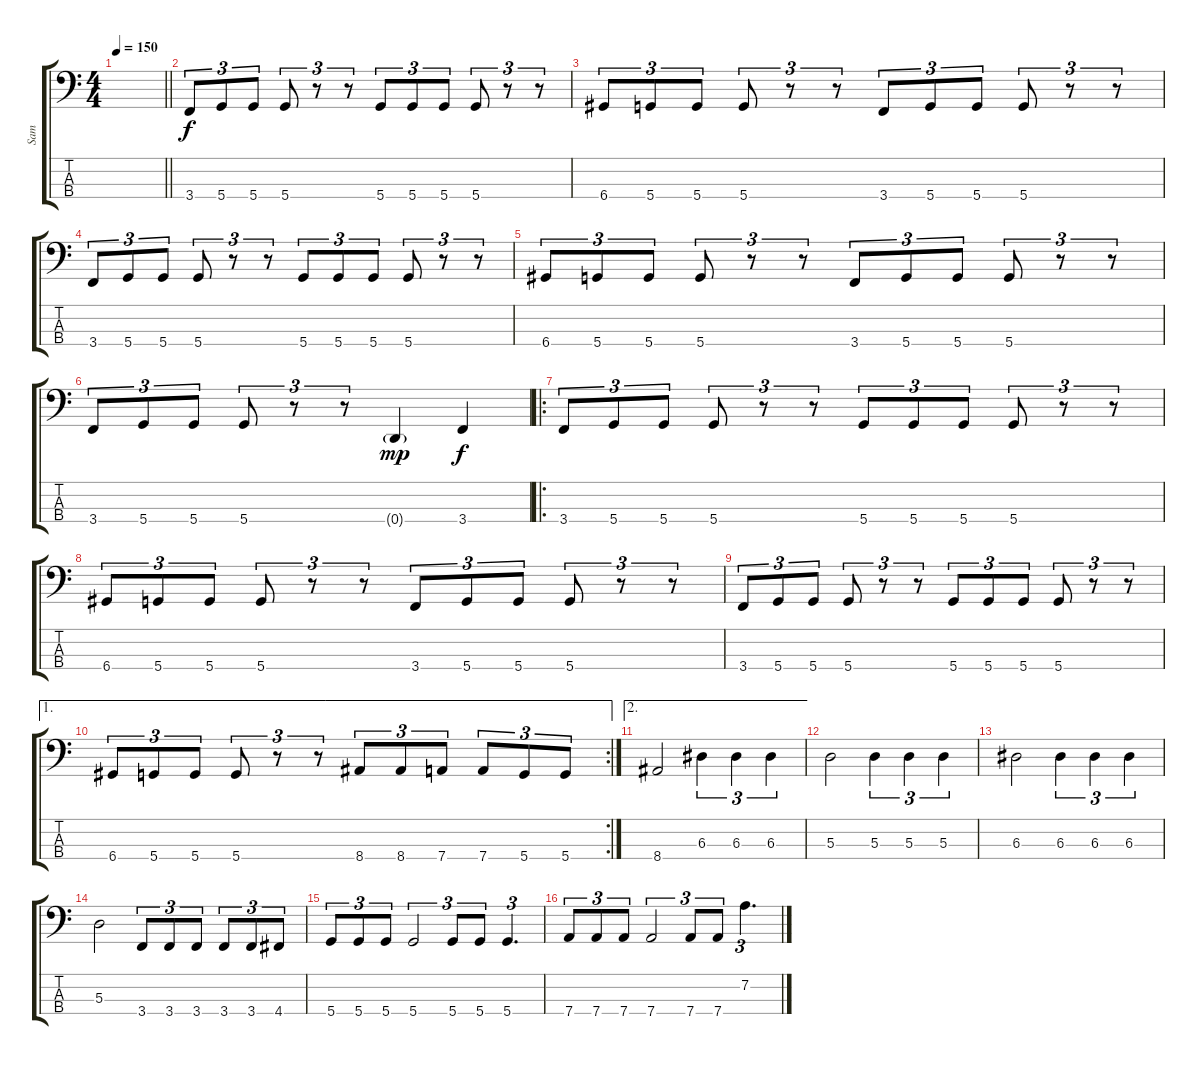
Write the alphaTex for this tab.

\track ("Sam" "Sam") {instrument slapbass1}
\staff {score tabs}
\tuning (G2 D2 A1 D1) {hide}
\ts (4 4)
\tempo 150
\clef f4
\barLineRight lightlight
\ks c
|
3.4.8{tu (3 2)} 5.4.8{tu (3 2)} 5.4.8{tu (3 2)} 5.4.8{tu (3 2)} r.8{tu (3 2)} r.8{tu (3 2)} 5.4.8{tu (3 2)} 5.4.8{tu (3 2)} 5.4.8{tu (3 2)} 5.4.8{tu (3 2)} r.8{tu (3 2)} r.8{tu (3 2)} |
6.4.8{tu (3 2)} 5.4.8{tu (3 2)} 5.4.8{tu (3 2)} 5.4.8{tu (3 2)} r.8{tu (3 2)} r.8{tu (3 2)} 3.4.8{tu (3 2)} 5.4.8{tu (3 2)} 5.4.8{tu (3 2)} 5.4.8{tu (3 2)} r.8{tu (3 2)} r.8{tu (3 2)} |
3.4.8{tu (3 2)} 5.4.8{tu (3 2)} 5.4.8{tu (3 2)} 5.4.8{tu (3 2)} r.8{tu (3 2)} r.8{tu (3 2)} 5.4.8{tu (3 2)} 5.4.8{tu (3 2)} 5.4.8{tu (3 2)} 5.4.8{tu (3 2)} r.8{tu (3 2)} r.8{tu (3 2)} |
6.4.8{tu (3 2)} 5.4.8{tu (3 2)} 5.4.8{tu (3 2)} 5.4.8{tu (3 2)} r.8{tu (3 2)} r.8{tu (3 2)} 3.4.8{tu (3 2)} 5.4.8{tu (3 2)} 5.4.8{tu (3 2)} 5.4.8{tu (3 2)} r.8{tu (3 2)} r.8{tu (3 2)} |
3.4.8{tu (3 2)} 5.4.8{tu (3 2)} 5.4.8{tu (3 2)} 5.4.8{tu (3 2)} r.8{tu (3 2)} r.8{tu (3 2)} 0.4{g}.4{dy mp} 3.4.4{dy f} |
\ro
3.4.8{tu (3 2)} 5.4.8{tu (3 2)} 5.4.8{tu (3 2)} 5.4.8{tu (3 2)} r.8{tu (3 2)} r.8{tu (3 2)} 5.4.8{tu (3 2)} 5.4.8{tu (3 2)} 5.4.8{tu (3 2)} 5.4.8{tu (3 2)} r.8{tu (3 2)} r.8{tu (3 2)} |
6.4.8{tu (3 2)} 5.4.8{tu (3 2)} 5.4.8{tu (3 2)} 5.4.8{tu (3 2)} r.8{tu (3 2)} r.8{tu (3 2)} 3.4.8{tu (3 2)} 5.4.8{tu (3 2)} 5.4.8{tu (3 2)} 5.4.8{tu (3 2)} r.8{tu (3 2)} r.8{tu (3 2)} |
3.4.8{tu (3 2)} 5.4.8{tu (3 2)} 5.4.8{tu (3 2)} 5.4.8{tu (3 2)} r.8{tu (3 2)} r.8{tu (3 2)} 5.4.8{tu (3 2)} 5.4.8{tu (3 2)} 5.4.8{tu (3 2)} 5.4.8{tu (3 2)} r.8{tu (3 2)} r.8{tu (3 2)} |
\ae 1
\rc 2
6.4.8{tu (3 2)} 5.4.8{tu (3 2)} 5.4.8{tu (3 2)} 5.4.8{tu (3 2)} r.8{tu (3 2)} r.8{tu (3 2)} 8.4.8{tu (3 2)} 8.4.8{tu (3 2)} 7.4.8{tu (3 2)} 7.4.8{tu (3 2)} 5.4.8{tu (3 2)} 5.4.8{tu (3 2)} |
\ae 2
8.4.2 6.3.4{tu (3 2)} 6.3.4{tu (3 2)} 6.3.4{tu (3 2)} |
5.3.2 5.3.4{tu (3 2)} 5.3.4{tu (3 2)} 5.3.4{tu (3 2)} |
6.3.2 6.3.4{tu (3 2)} 6.3.4{tu (3 2)} 6.3.4{tu (3 2)} |
5.3.2 3.4.8{tu (3 2)} 3.4.8{tu (3 2)} 3.4.8{tu (3 2)} 3.4.8{tu (3 2)} 3.4.8{tu (3 2)} 4.4.8{tu (3 2)} |
5.4.8{tu (3 2)} 5.4.8{tu (3 2)} 5.4.8{tu (3 2)} 5.4.2{tu (3 2)} 5.4.8{tu (3 2)} 5.4.8{tu (3 2)} 5.4.4{d tu (3 2)} |
7.4.8{tu (3 2)} 7.4.8{tu (3 2)} 7.4.8{tu (3 2)} 7.4.2{tu (3 2)} 7.4.8{tu (3 2)} 7.4.8{tu (3 2)} 7.2.4{d tu (3 2)}
